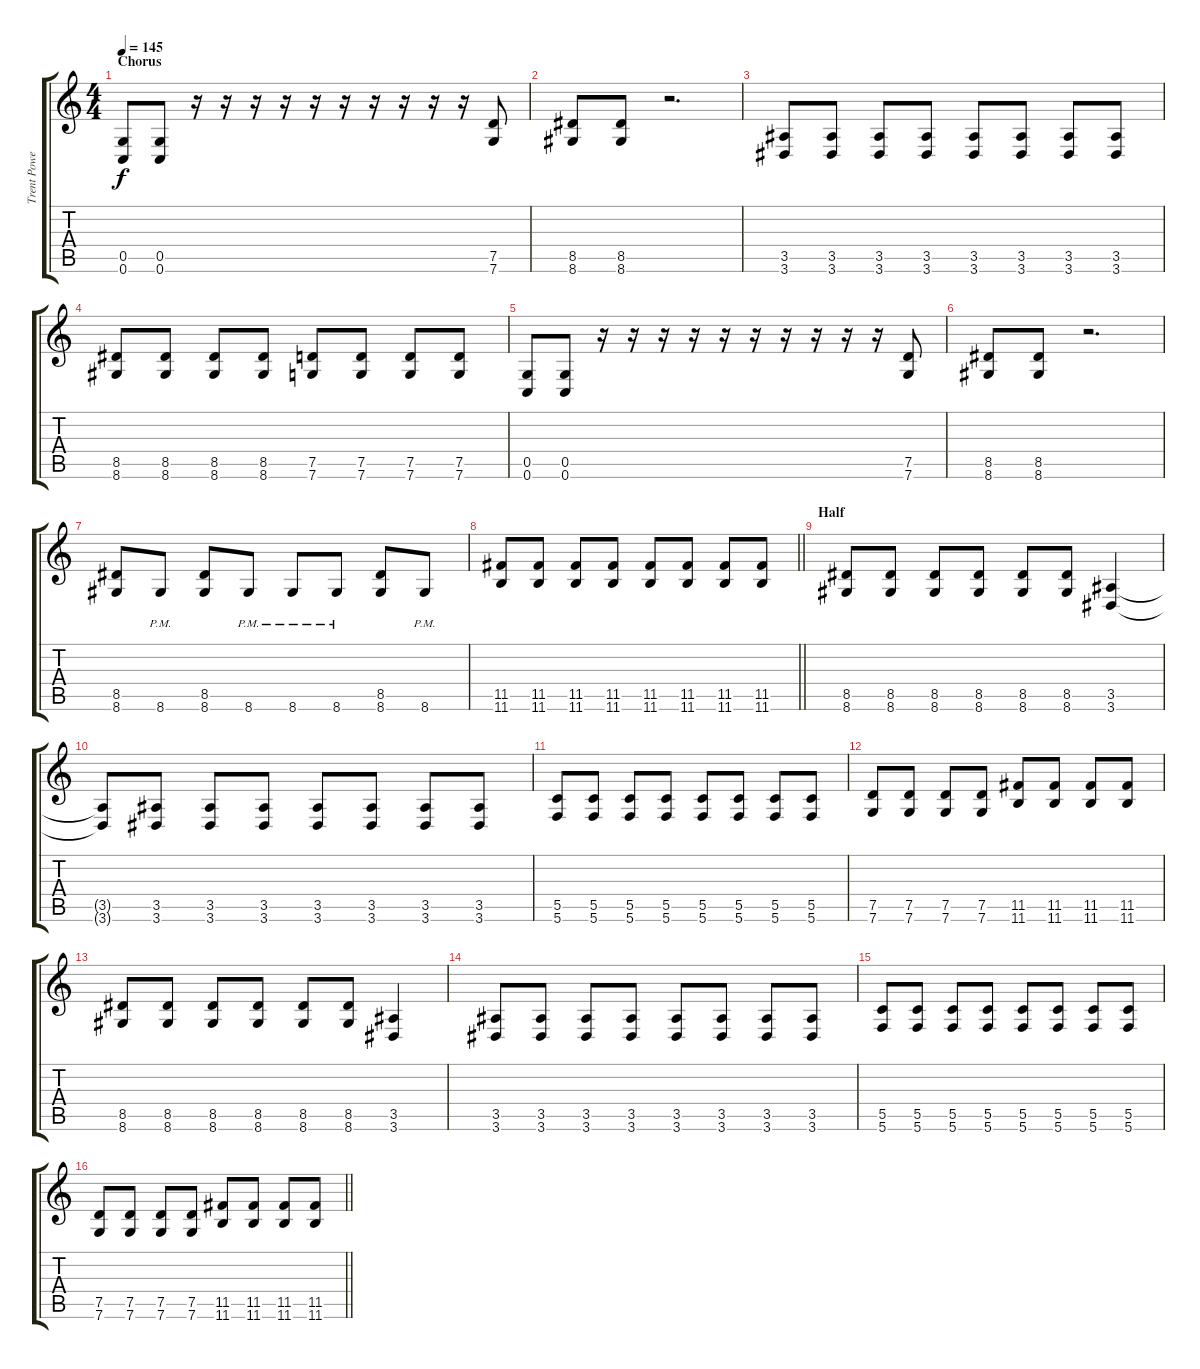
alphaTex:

\track ("Trent Powell" "Trent Powe") {instrument distortionguitar}
\staff {score tabs}
\tuning (D4 A3 F3 C3 G2 C2) {hide}
\ts (4 4)
\section ("" "Chorus")
\tempo 145
\clef g2
\ks c
(0.5 0.6).8{dy f} (0.5 0.6).8 r.16 r.16 r.16 r.16 r.16 r.16 r.16 r.16 r.16 r.16 (7.5 7.6).8 |
(8.5 8.6).8 (8.5 8.6).8 r.2{d} |
(3.5 3.6).8 (3.5 3.6).8 (3.5 3.6).8 (3.5 3.6).8 (3.5 3.6).8 (3.5 3.6).8 (3.5 3.6).8 (3.5 3.6).8 |
(8.5 8.6).8 (8.5 8.6).8 (8.5 8.6).8 (8.5 8.6).8 (7.5 7.6).8 (7.5 7.6).8 (7.5 7.6).8 (7.5 7.6).8 |
(0.5 0.6).8 (0.5 0.6).8 r.16 r.16 r.16 r.16 r.16 r.16 r.16 r.16 r.16 r.16 (7.5 7.6).8 |
(8.5 8.6).8 (8.5 8.6).8 r.2{d} |
(8.5 8.6).8 8.6{pm}.8 (8.5 8.6).8 8.6{pm}.8 8.6{pm}.8 8.6{pm}.8 (8.5 8.6).8 8.6{pm}.8 |
\barLineRight lightlight
(11.5 11.6).8 (11.5 11.6).8 (11.5 11.6).8 (11.5 11.6).8 (11.5 11.6).8 (11.5 11.6).8 (11.5 11.6).8 (11.5 11.6).8 |
\section ("" "Half")
(8.5 8.6).8 (8.5 8.6).8 (8.5 8.6).8 (8.5 8.6).8 (8.5 8.6).8 (8.5 8.6).8 (3.5 3.6).4 |
(3.5{t} 3.6{t}).8 (3.5 3.6).8 (3.5 3.6).8 (3.5 3.6).8 (3.5 3.6).8 (3.5 3.6).8 (3.5 3.6).8 (3.5 3.6).8 |
(5.5 5.6).8 (5.5 5.6).8 (5.5 5.6).8 (5.5 5.6).8 (5.5 5.6).8 (5.5 5.6).8 (5.5 5.6).8 (5.5 5.6).8 |
(7.5 7.6).8 (7.5 7.6).8 (7.5 7.6).8 (7.5 7.6).8 (11.5 11.6).8 (11.5 11.6).8 (11.5 11.6).8 (11.5 11.6).8 |
(8.5 8.6).8 (8.5 8.6).8 (8.5 8.6).8 (8.5 8.6).8 (8.5 8.6).8 (8.5 8.6).8 (3.5 3.6).4 |
(3.5 3.6).8 (3.5 3.6).8 (3.5 3.6).8 (3.5 3.6).8 (3.5 3.6).8 (3.5 3.6).8 (3.5 3.6).8 (3.5 3.6).8 |
(5.5 5.6).8 (5.5 5.6).8 (5.5 5.6).8 (5.5 5.6).8 (5.5 5.6).8 (5.5 5.6).8 (5.5 5.6).8 (5.5 5.6).8 |
\barLineRight lightlight
(7.5 7.6).8 (7.5 7.6).8 (7.5 7.6).8 (7.5 7.6).8 (11.5 11.6).8 (11.5 11.6).8 (11.5 11.6).8 (11.5 11.6).8
